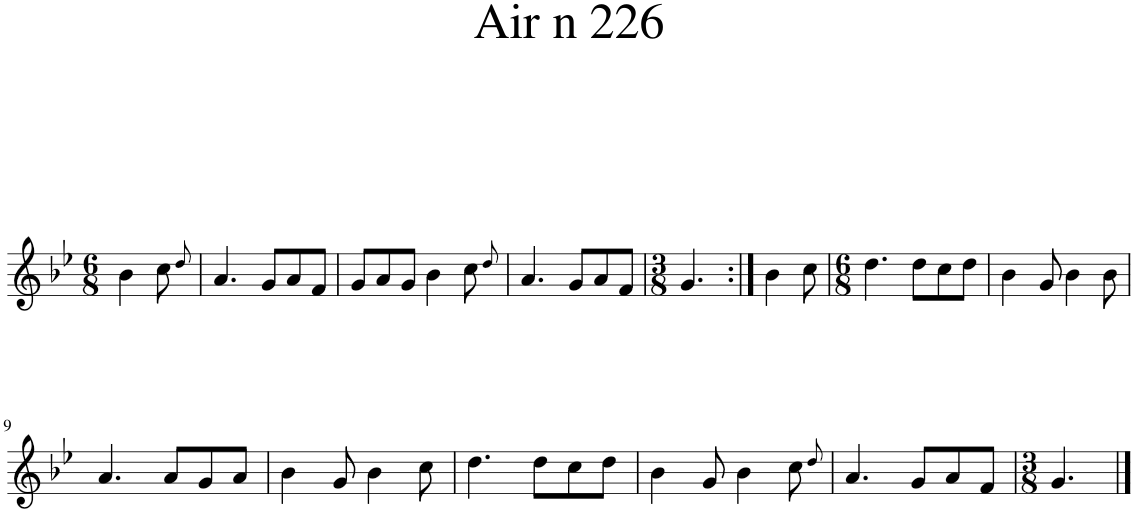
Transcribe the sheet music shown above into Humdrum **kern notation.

**kern
*part1
*staff1
*I"Piano
*I'Pno.
*clefG2
*k[b-e-]
*M6/8
=1
4b-\
8cc\
8qdd/
=2
4.a/
8g/L
8a/
8f/J
=3
8g/L
8a/
8g/J
4b-\
8cc\
8qdd/
=4
4.a/
8g/L
8a/
8f/J
=5
*M3/8
4.g/
=6:|!
4b-\
8cc\
=7
*M6/8
4.dd\
8dd\L
8cc\
8dd\J
=8
4b-\
8g/
4b-\
8b-\
!!LO:LB:g=z
=9
4.a/
8a/L
8g/
8a/J
=10
4b-\
8g/
4b-\
8cc\
=11
4.dd\
8dd\L
8cc\
8dd\J
=12
4b-\
8g/
4b-\
8cc\
8qdd/
=13
4.a/
8g/L
8a/
8f/J
=14
*M3/8
4.g/
==
*-
